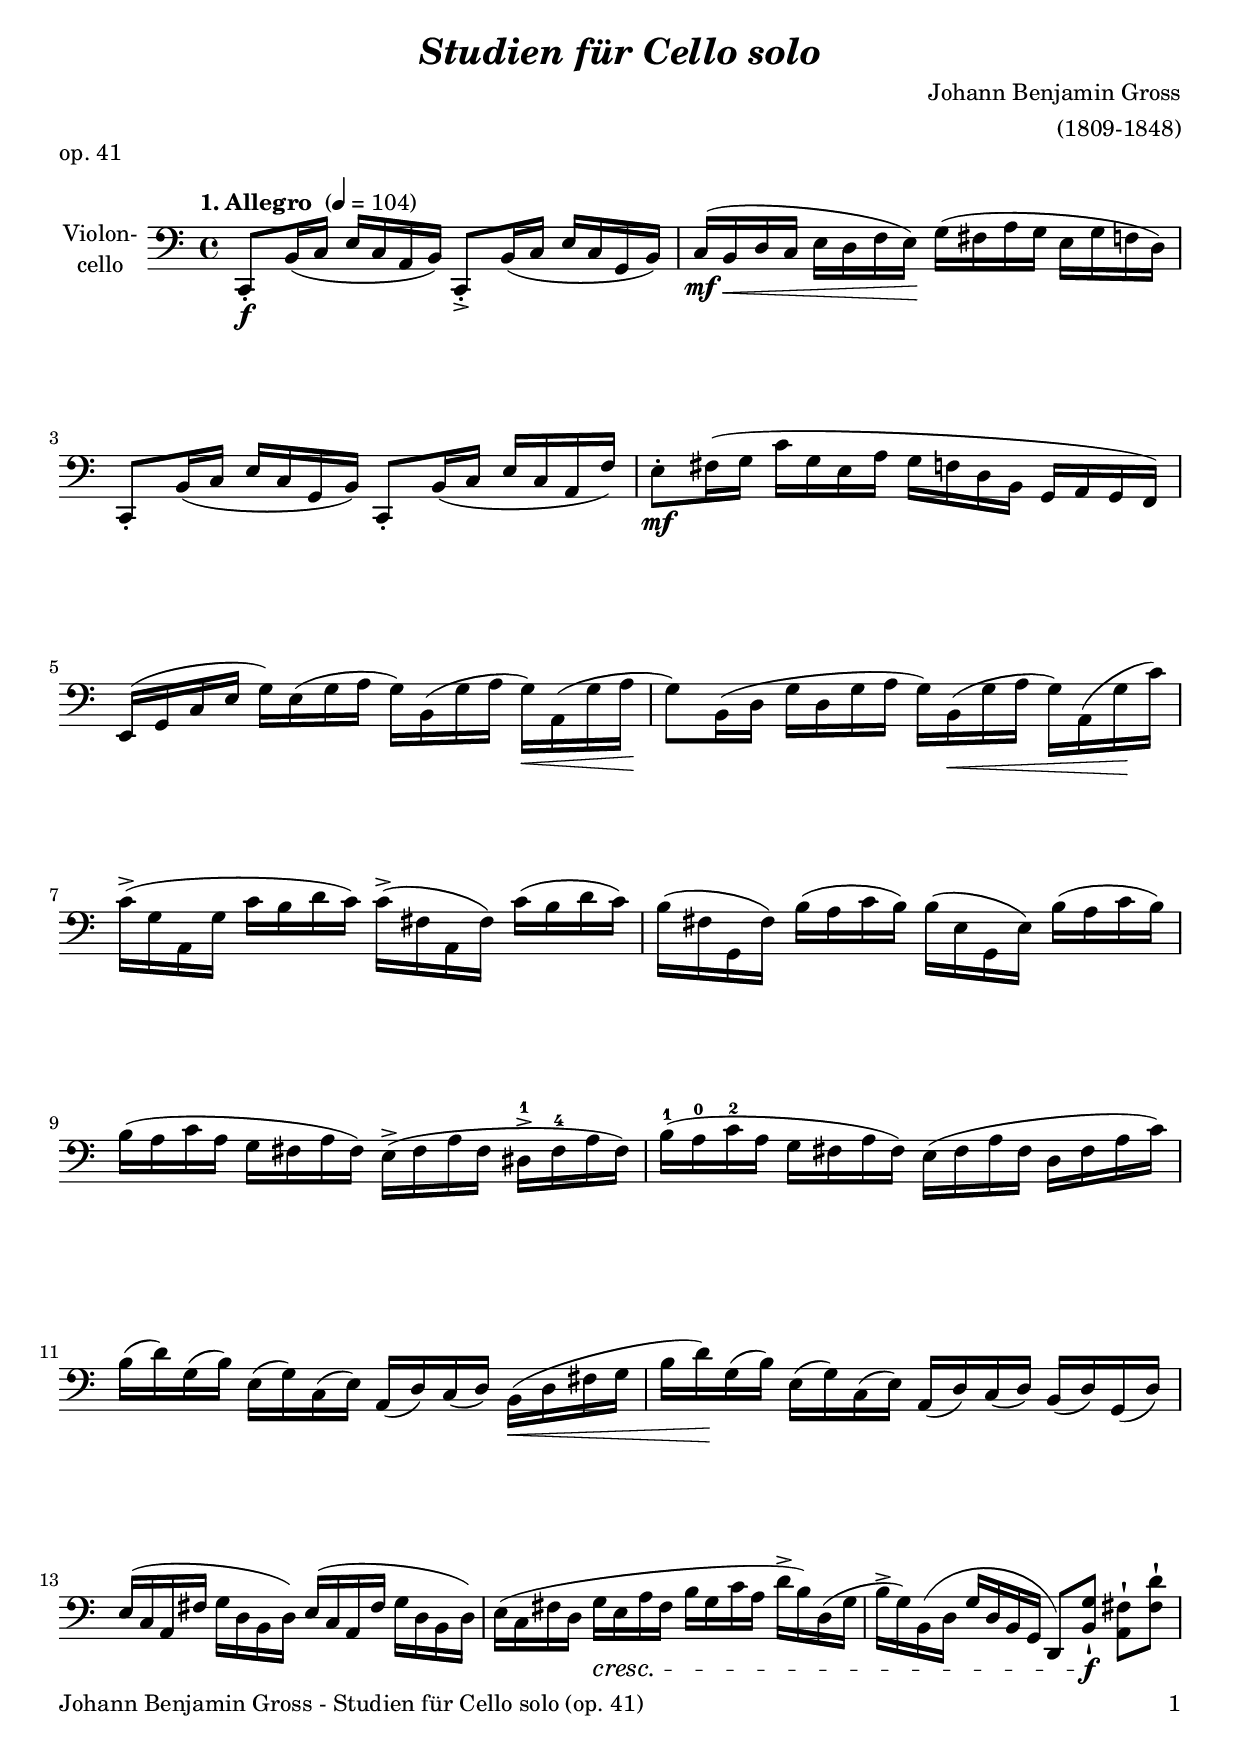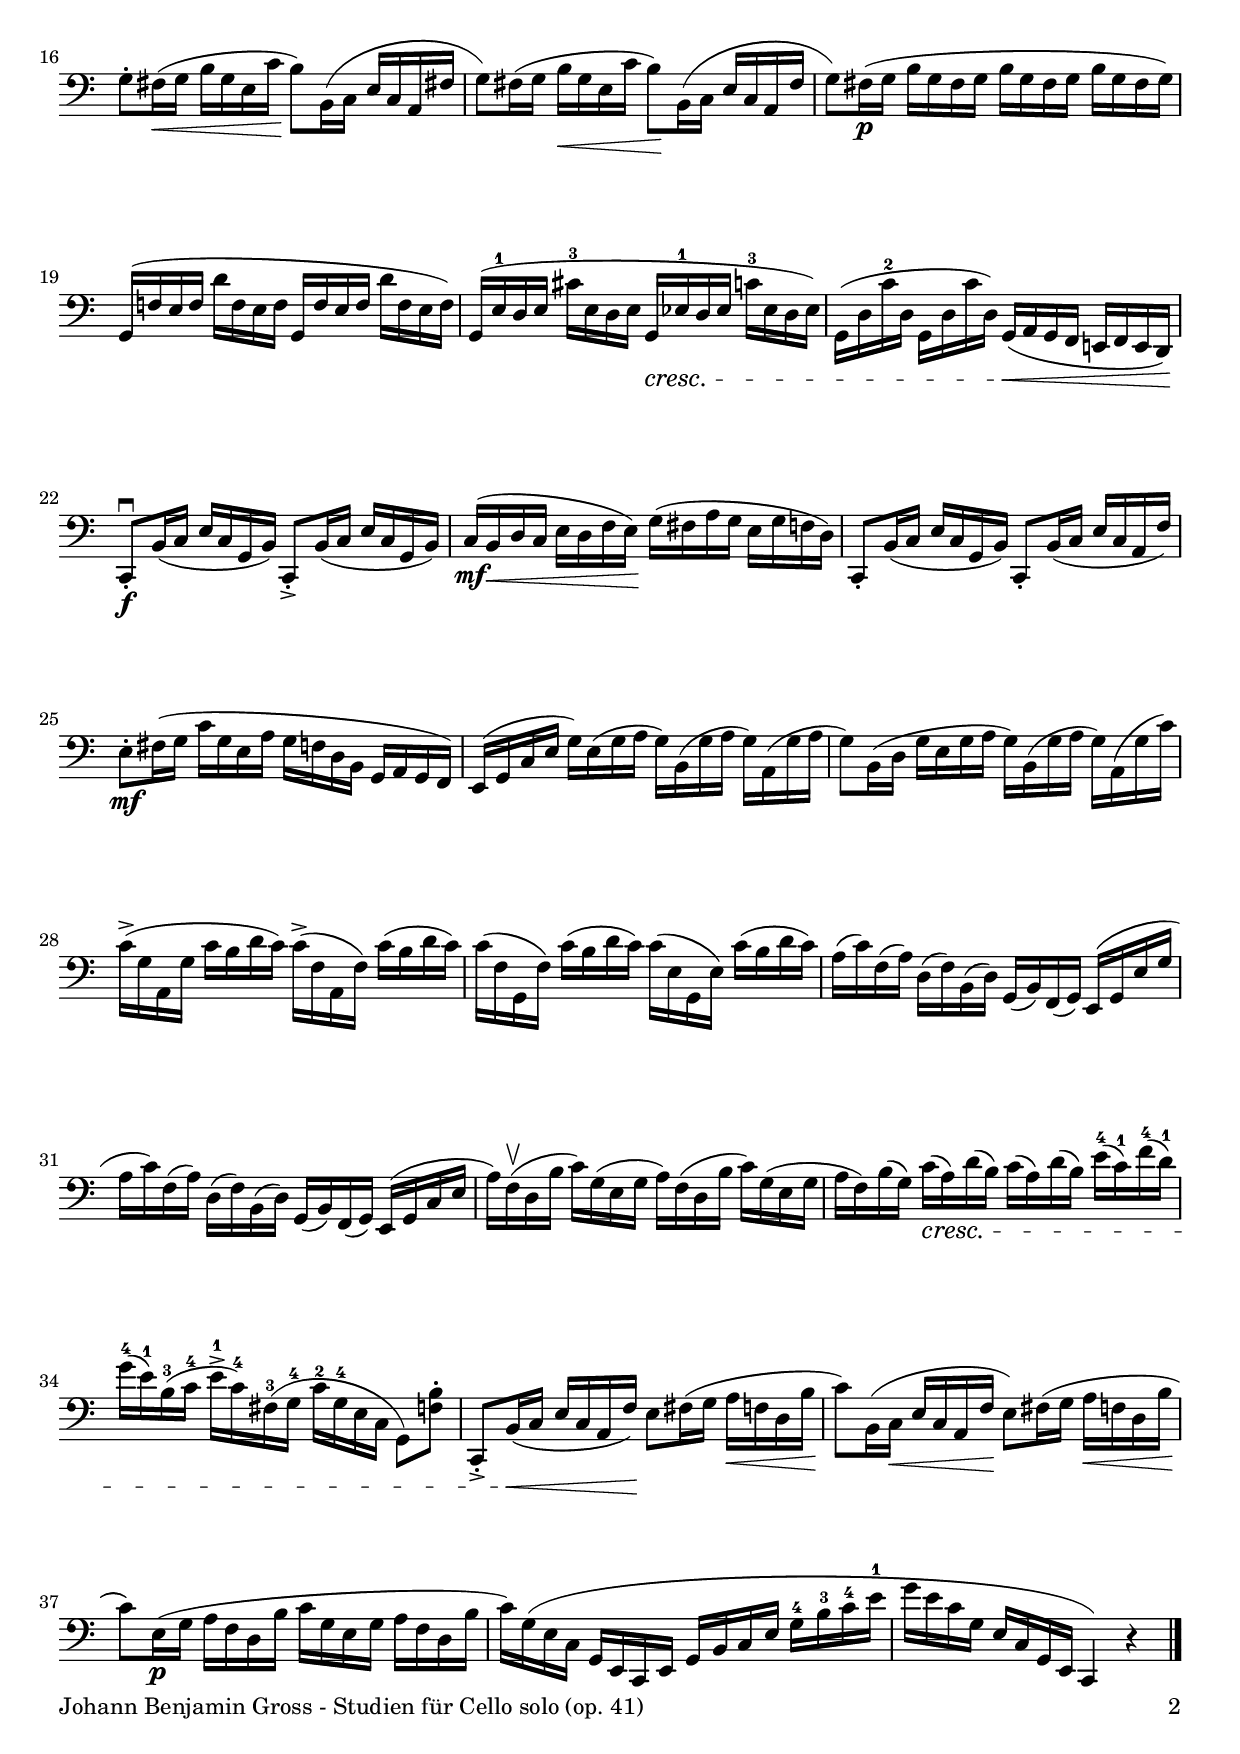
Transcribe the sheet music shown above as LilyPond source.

\version "2.18.2"
\include "deutsch.ly"
  
#(set-global-staff-size 20)

\header {
  title     = \markup \bold \italic "Studien für Cello solo"
  composer  = "Johann Benjamin Gross"
  arranger  = "(1809-1848)"
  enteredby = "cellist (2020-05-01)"
  piece     = "op. 41"
}

voiceconsts = {
  \key c \major
  \time 4/4
  \clef "bass"
%  \numericTimeSignature
  \compressFullBarRests
  % Set default beaming for all staves
% \set Timing.beamExceptions = #'()
% \set Timing.baseMoment     = #(ly:make-moment 1 4)
% \set Timing.beatStructure  = #'(1 1 1)
}

micl = "clarinet"
mifl = "flute"
miob = "oboe"
mifh = "french horn"
misx = "tenor sax"
mist = "string ensemble 1"
miba = "cello"

introa = { \tempo "1. Allegro " 4=104 }

va = \relative c, {
  \voiceconsts

  \introa
  c8-.\f h'16( c e c a h) c,8-.-> h'16( c e c g h)
  c(\mf h\< d c e d f e)\! g( fis a g e g f d)
  c,8-. h'16( c e c g h) c,8-. h'16( c e c a f')

  e8-.\mf fis16( g c g e a g f d h g a g f)
  e( g c e g) e( g a g) h,( g' a g)\< a,( g' a\!
  g8) h,16( d g d g a g) h,(\< g' a g) a,( g'\! c)

  c(-> g a, g' c h d c) c(-> fis, a, fis') c'( h d c)
  h( fis g, fis') h( a c h) h( e, g, e') h'( a c h)
  h( a c a g fis a fis) e(-> fis a fis dis-1-> fis-4 a fis)

  h(-1 a-0 c-2 a g fis a fis) e( fis a fis d fis a c)
  h( d) g,( h) e,( g) c,( e) a,( d) c( d) h(\< d fis g
  h d)\! g,( h) e,( g) c,( e) a,( d) c( d) h( d) g,( d')

  e( c a fis' g d h d) e( c a fis' g d h d)
  e( c fis d g\cresc e a fis h g c a d-> h) d,( g
  h-> g) h,( d g d h g d8) <h' g'>-!\f <a fis'>[-! <fis' d'>]-!

  g-. fis16(\< g h g e c'\! h8) h,16( c e c a fis'!
  g8) fis16( g h\< g e c' h8)\! h,16( c e c a fis'
  g8) fis16(\p g h g fis g h g fis g h g fis g)

  g,( f'! e f d' f, e f g, f' e f d' f, e f)
  g,( e'-1 d e cis'-3 e, d e g,\cresc es'-1 d es c'-3 es, d es)
  g,( d' c'-2 d, g, d' c' d,) g,(\< a g f e! f e d)\!

  c8-.\downbow\f h'16( c e c g h) c,8-.-> h'16( c e c g h)
  c(\mf h\< d c e d f e)\! g( fis a g e g f d)
  c,8-. h'16( c e c g h) c,8-. h'16( c e c a f')

  e8-.\mf fis16( g c g e a g f d h g a g f)
  e( g c e g) e( g a g) h,( g' a g) a,( g' a
  g8) h,16( d g e g a g) h,( g' a g) a,( g' c)
]]]]
  c(-> g a, g' c h d c) c(-> f, a, f') c'( h d c)
  c( f, g, f') c'( h d c) c( e, g, e') c'( h d c)
  a( c) f,( a) d,( f) h,( d) g,( h) f( g) e( g e' g

  a c) f,( a) d,( f) h,( d) g,( h) f( g) e( g c e
  a) f(\upbow d h' c) g( e g a) f( d h' c) g( e g
  a f) h( g) c(\cresc a) d( h) c( a) d( h) e(-4 c)-1 f(-4 d)-1

  g(-4 e)-1 h(-3 c-4 e-1-> c)-4 fis,(-3 g-4 c-2 g-4 e c g8) <f'! h>-.
  c,-.-> h'16(\< c e c a f')\! e8 fis16( g a\< f d h'\!
  c8) h,16( c\< e c a f'\! e8) fis16( g a\< f d h'\!

  c8) e,16(\p g a f d h' c g e g a f d h'
  c) g( e c g e c e g h c e g-4 h-3 c-4 e-1
  g e c g e c g e c4) r \bar "|."
}


music = \new StaffGroup <<
      \new Staff {
	\set Staff.midiInstrument = \miba
	\set Staff.instrumentName = \markup \center-column { "Violon-" "cello" }
	\transpose c c { \va }
      }
>>

\book {
   \paper {
    print-page-number = ##t
    print-first-page-number = ##t
    ragged-last-bottom = ##f
    oddHeaderMarkup = \markup \null
    evenHeaderMarkup = \markup \null
    oddFooterMarkup = \markup {
      \fill-line {
        \on-the-fly #print-page-number-check-first
        "Johann Benjamin Gross - Studien für Cello solo (op. 41)" \fromproperty #'page:page-number-string
      }
    }
    evenFooterMarkup = \oddFooterMarkup
  } \score {
    \music
    \layout {}
  }

  \score {
    \unfoldRepeats \music

    \midi {
      \context {
        \Score
      }
    }
  }
}